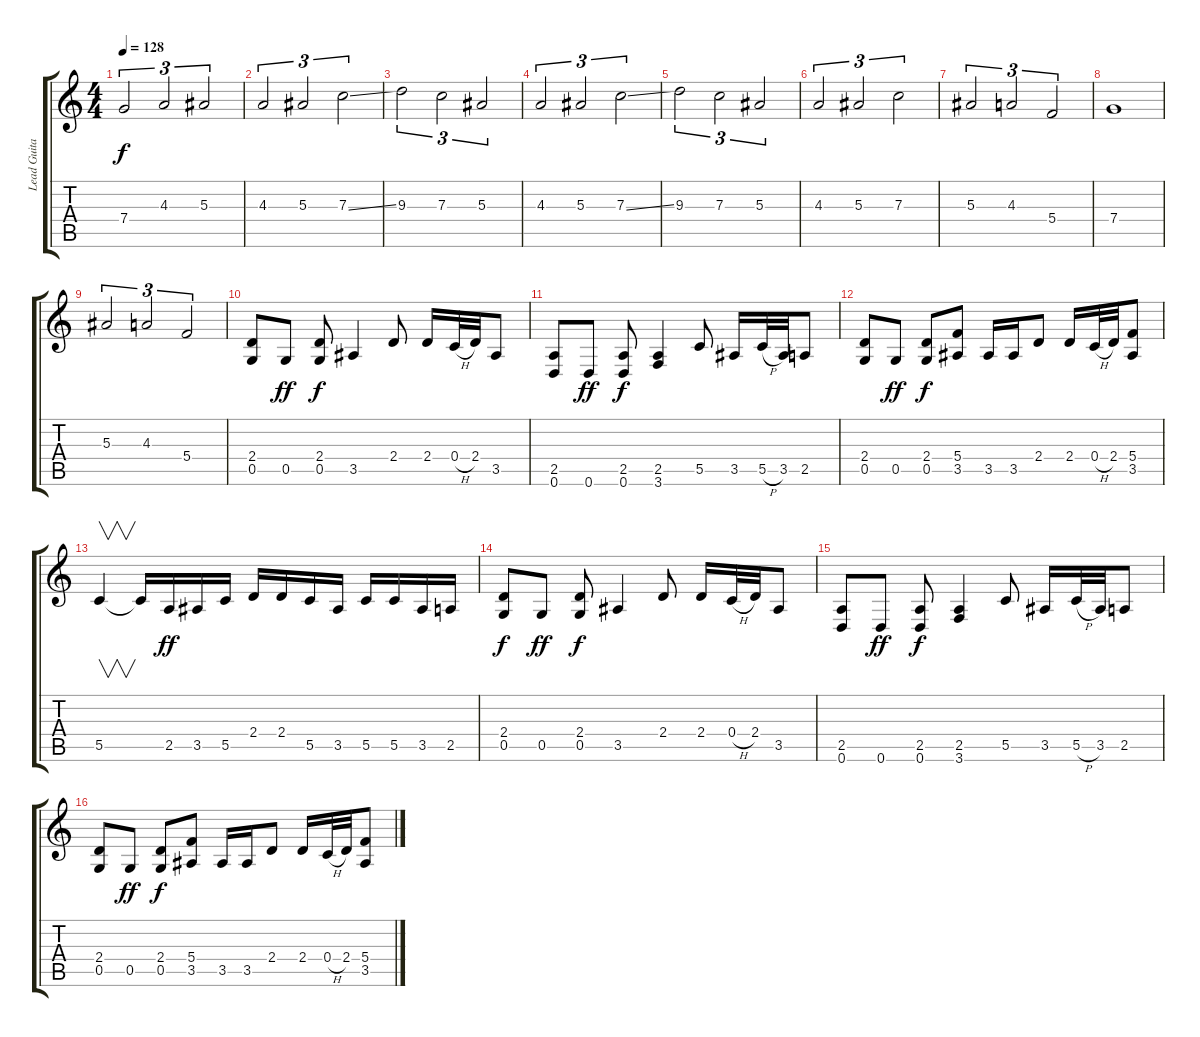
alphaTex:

\track ("Lead Guitar" "Lead Guita") {instrument distortionguitar}
\staff {score tabs}
\tuning (D4 A3 F3 C3 G2 D2) {hide}
\ts (4 4)
\tempo 128
\clef g2
\ks c
7.4.2{tu (3 2) dy f} 4.3.2{tu (3 2)} 5.3.2{tu (3 2)} |
4.3.2{tu (3 2)} 5.3.2{tu (3 2)} 7.3{ss}.2{tu (3 2)} |
9.3.2{tu (3 2)} 7.3.2{tu (3 2)} 5.3.2{tu (3 2)} |
4.3.2{tu (3 2)} 5.3.2{tu (3 2)} 7.3{ss}.2{tu (3 2)} |
9.3.2{tu (3 2)} 7.3.2{tu (3 2)} 5.3.2{tu (3 2)} |
4.3.2{tu (3 2)} 5.3.2{tu (3 2)} 7.3.2{tu (3 2)} |
5.3.2{tu (3 2)} 4.3.2{tu (3 2)} 5.4.2{tu (3 2)} |
7.4.1 |
5.3.2{tu (3 2)} 4.3.2{tu (3 2)} 5.4.2{tu (3 2)} |
(2.4 0.5).8 0.5.8{dy ff} (2.4 0.5).8{dy f} 3.5.4 2.4.8 2.4.16 0.4{h}.32 2.4.32 3.5.8 |
(2.5 0.6).8 0.6.8{dy ff} (2.5 0.6).8{dy f} (2.5 3.6).4 5.5.8 3.5.16 5.5{h}.32 3.5.32 2.5.8 |
(2.4 0.5).8 0.5.8{dy ff} (2.4 0.5).8{dy f} (5.4 3.5).8 3.5.16 3.5.16 2.4.8 2.4.16 0.4{h}.32 2.4.32 (5.4 3.5).8 |
5.5.4{v} 5.5{t}.16 2.5.16{dy ff} 3.5.16 5.5.16 2.4.16 2.4.16 5.5.16 3.5.16 5.5.16 5.5.16 3.5.16 2.5.16 |
(2.4 0.5).8{dy f} 0.5.8{dy ff} (2.4 0.5).8{dy f} 3.5.4 2.4.8 2.4.16 0.4{h}.32 2.4.32 3.5.8 |
(2.5 0.6).8 0.6.8{dy ff} (2.5 0.6).8{dy f} (2.5 3.6).4 5.5.8 3.5.16 5.5{h}.32 3.5.32 2.5.8 |
(2.4 0.5).8 0.5.8{dy ff} (2.4 0.5).8{dy f} (5.4 3.5).8 3.5.16 3.5.16 2.4.8 2.4.16 0.4{h}.32 2.4.32 (5.4 3.5).8
